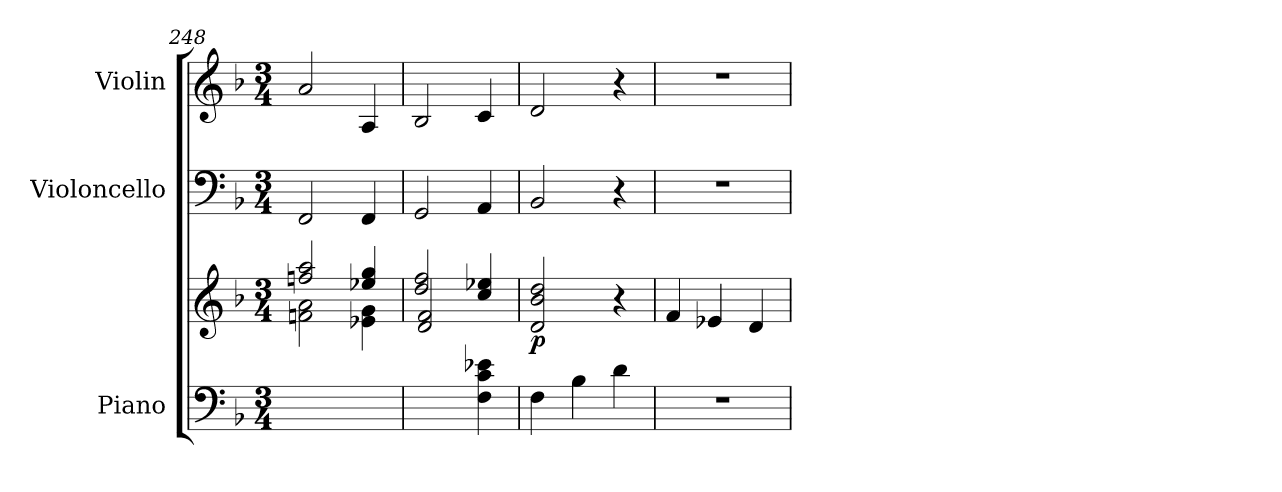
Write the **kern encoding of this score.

**kern	**kern	**dynam	**kern	**kern
*part3	*part3	*part3	*part2	*part1
*staff4	*staff3	*staff3/4	*staff2	*staff1
*I"Piano	*	*	*I"Violoncello	*I"Violin
*I'Pno	*	*	*I'Vc	*I'Vln
!!LO:PB:g=z
*clefF4	*clefG2	*	*clefF4	*clefG2
*k[b-]	*k[b-]	*	*k[b-]	*k[b-]
*M3/4	*M3/4	*	*M3/4	*M3/4
=248	=248	=248	=248	=248
*	*^	*	*	*
2.ryy	2ffn/ 2aa/	2fn\ 2a\	.	2FF/	2a/
.	4ee-X/ 4gg/	4e-X\ 4g\	.	4FF/	4A/
=249	=249	=249	=249	=249	=249
2ryy	2dd/ 2ff/	2d/ 2f/	.	2GG/	2B-/
4F\ 4c\ 4e-X\	4cc/ 4ee-X/	4ryy	.	4AA/	4c/
=250	=250	=250	=250	=250	=250
!	!	!	!LO:DY:b	!	!
*	*v	*v	*	*	*
4F\	2d/ 2b-/ 2dd/	p	2BB-/	2d/
4B-\	.	.	.	.
4d\	4r	.	4r	4r
=251	=251	=251	=251	=251
2.r	4f/	.	2.r	2.r
.	4e-X/	.	.	.
.	4d/	.	.	.
=	=	=	=	=
*-	*-	*-	*-	*-
